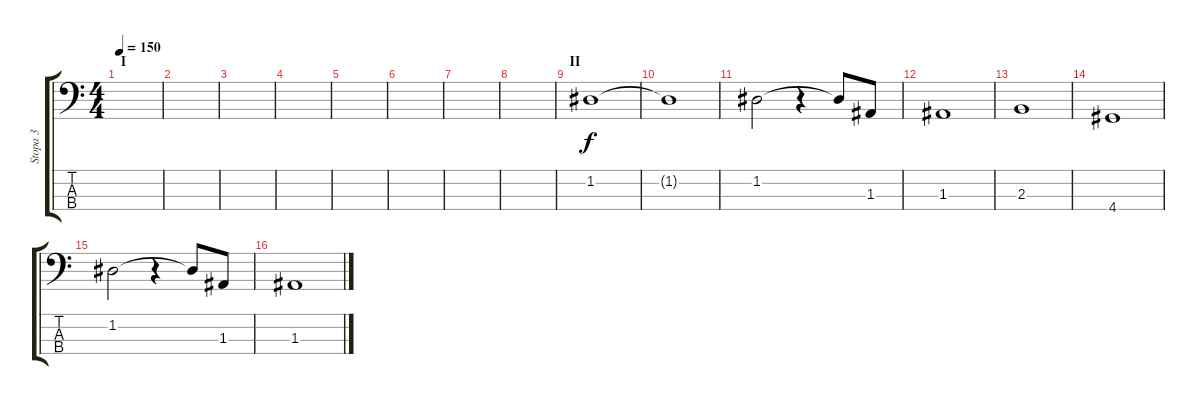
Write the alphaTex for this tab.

\track ("Stopa 3" "Stopa 3") {instrument electricbassfinger}
\staff {score tabs}
\tuning (G2 D2 A1 E1) {hide}
\ts (4 4)
\section ("" "I")
\tempo 150
\clef f4
\ks c
|
|
|
|
|
|
|
|
\section ("" "II")
1.2.1 |
1.2{t}.1 |
1.2.2 r.4 1.2{t}.8 1.3.8 |
1.3.1 |
2.3.1 |
4.4.1 |
1.2.2 r.4 1.2{t}.8 1.3.8 |
1.3.1
